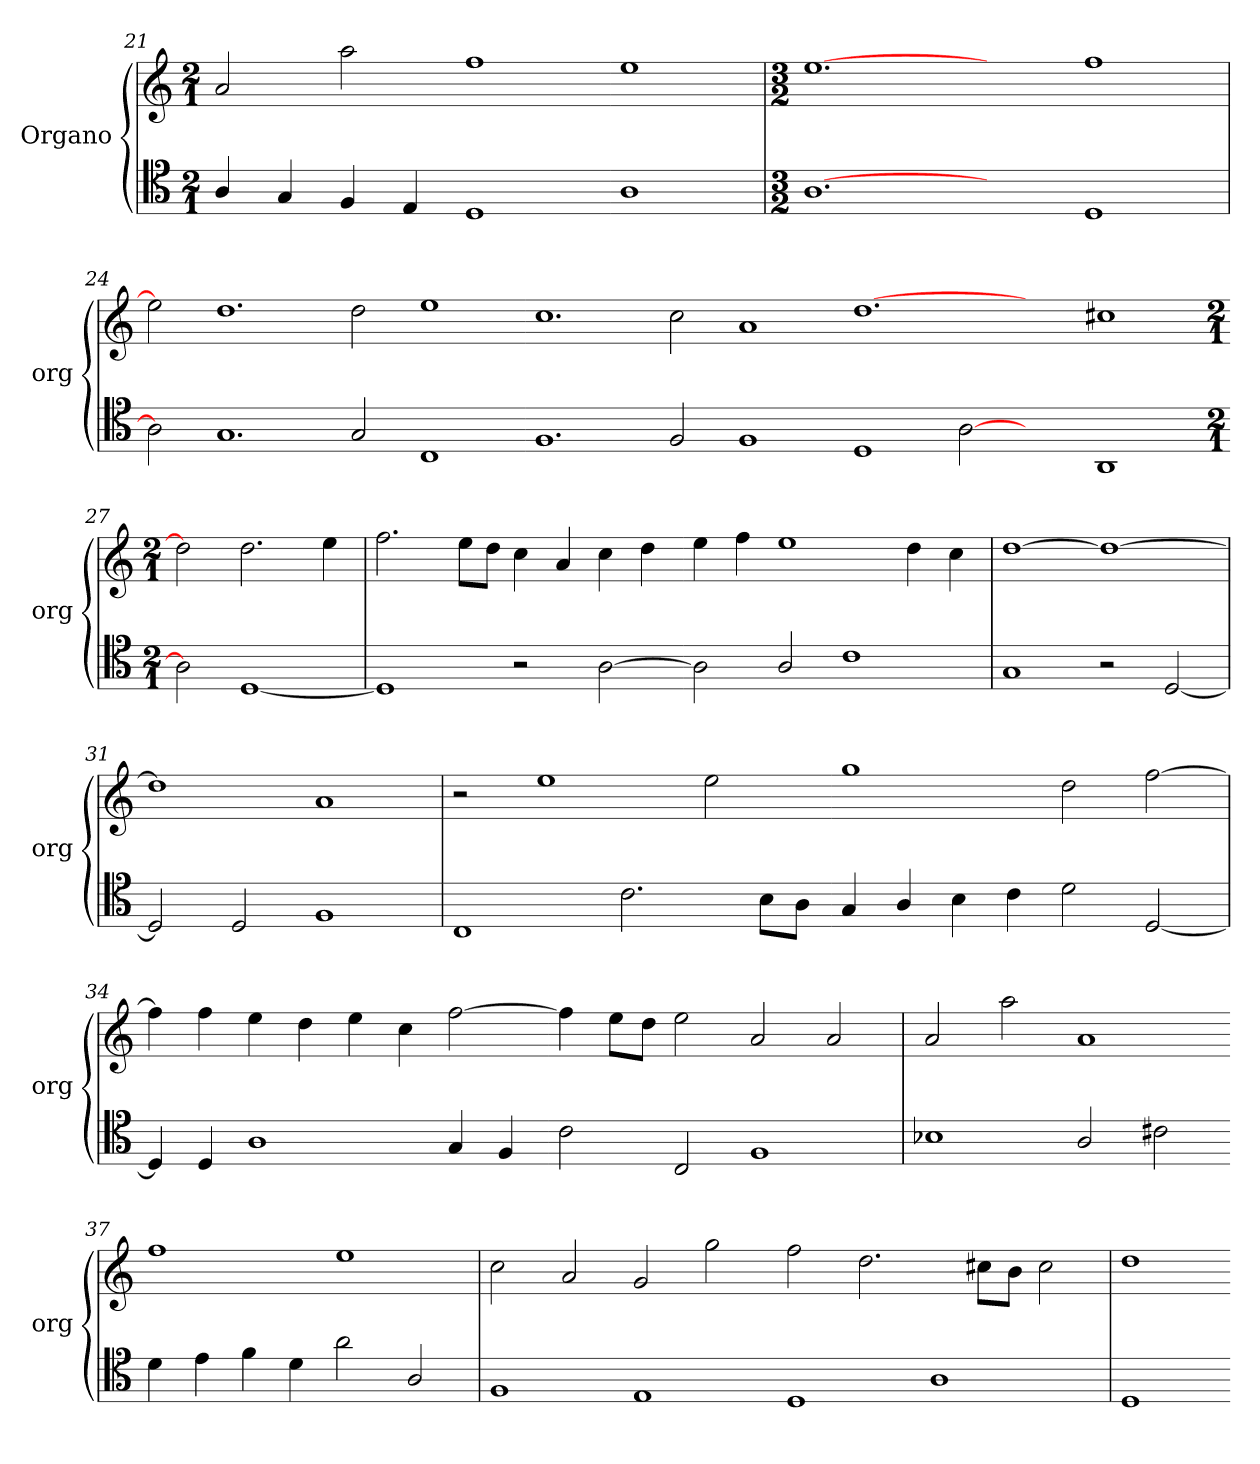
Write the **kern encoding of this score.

**kern	**kern
*part2	*part1
*staff2	*staff1
*I"Organo	*I"Organo
*I'org	*I'org
*clefC4	*clefG2
*k[]	*k[]
*M2/1	*M2/1
=21	=21
4A/	2a/
4G/	.
4F/	2aa\
4E/	.
1D	1ff
=22-	=22-
1A	1ee
=23	=23
*M3/2	*M3/2
[1.A	[1.ee
2ryy	2ryy
1D	1ff
=24	=24
2A]	2ee]
1.G	1.dd
2G/	2dd\
1C	1ee
=25-	=25-
1.F	1.cc
2F/	2cc\
1F	1a
=26-	=26-
1D	[1.dd
[2A	.
2ryy	2ryy
1AA	1cc#X
=27-	=27-
*M2/1	*M2/1
2A]	2dd]
[1D	2.dd\
.	4ee\
=28	=28
1D]	2.ff\
.	8ee\L
.	8dd\J
2r	4cc\
.	4a/
[2A	4cc\
.	4dd\
=29-	=29-
2A]	4ee\
.	4ff\
2A/	1ee
1c	.
.	4dd\
.	4cc\
=30	=30
1G	[<1dd
2r	1dd_
[2D	.
=31	=31
2D]	1dd]
2D/	.
1F	1a
=32	=32
1C	2r
.	1ee
2.c\	.
.	2ee\
8B\L	.
8A\J	.
=33-	=33-
4G/	1gg
4A/	.
4B\	.
4c\	.
2d\	2dd\
[2D/	[2ff\
=34	=34
4D!/]	4ff!\]
4D/	4ff\
1A	4ee\
.	4dd\
.	4ee\
.	4cc\
4G/	[2ff\
4F/	.
=35-	=35-
2c\	4ff\]
.	8ee\L
.	8dd\J
2C/	2ee\
1F	2a/
.	2a/
=36	=36
1B-X	2a/
.	2aa\
2A/	1a
2c#X\	.
=37-	=37-
4d\	1ff
4e\	.
4f\	.
4d\	.
2a\	1ee
2A/	.
=38	=38
1F	2cc\
.	2a/
1E	2g/
.	2gg\
=39-	=39-
1D	2ff\
.	2.dd\
1A	.
.	8cc#X\L
.	8b\J
.	2cc#\
=40	=40
1D	1dd
=-	=-
*-	*-
